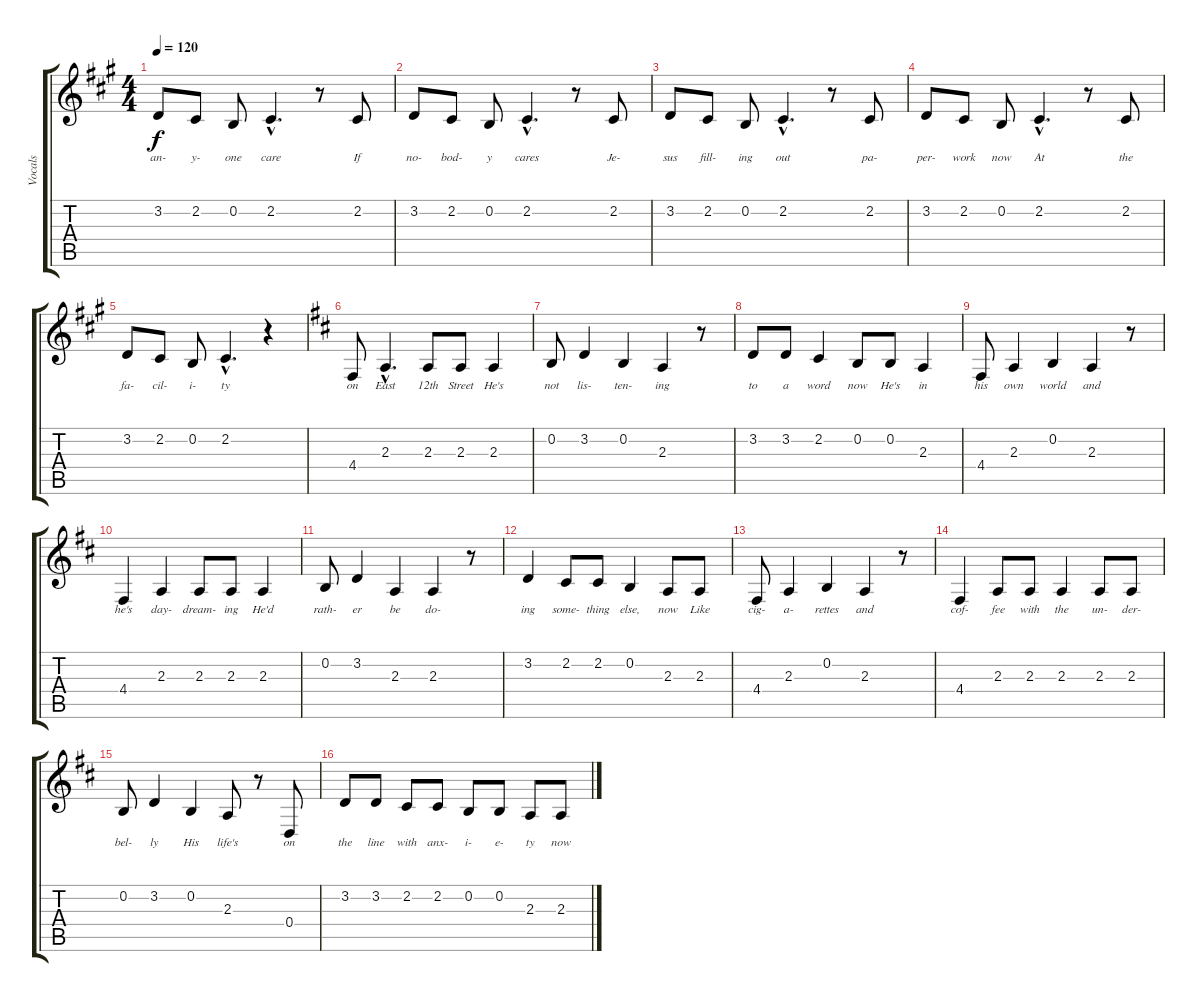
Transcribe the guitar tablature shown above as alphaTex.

\track ("Vocals" "Vocals") {instrument clarinet}
\staff {score tabs}
\tuning (E4 B3 G3 D3 A2 E2) {hide}
\ts (4 4)
\tempo 120
\clef g2
\ks a
3.2.8{lyrics (0 "an-") lyrics (1 "") lyrics (2 "") lyrics (3 "") lyrics (4 "") dy f} 2.2.8{lyrics (0 "y-") lyrics (1 "") lyrics (2 "") lyrics (3 "") lyrics (4 "")} 0.2.8{lyrics (0 "one") lyrics (1 "") lyrics (2 "") lyrics (3 "") lyrics (4 "")} 2.2{hac}.4{d lyrics (0 "care") lyrics (1 "") lyrics (2 "") lyrics (3 "") lyrics (4 "")} r.8 2.2.8{lyrics (0 "If") lyrics (1 "") lyrics (2 "") lyrics (3 "") lyrics (4 "")} |
3.2.8{lyrics (0 "no-") lyrics (1 "") lyrics (2 "") lyrics (3 "") lyrics (4 "")} 2.2.8{lyrics (0 "bod-") lyrics (1 "") lyrics (2 "") lyrics (3 "") lyrics (4 "")} 0.2.8{lyrics (0 "y") lyrics (1 "") lyrics (2 "") lyrics (3 "") lyrics (4 "")} 2.2{hac}.4{d lyrics (0 "cares") lyrics (1 "") lyrics (2 "") lyrics (3 "") lyrics (4 "")} r.8 2.2.8{lyrics (0 "Je-") lyrics (1 "") lyrics (2 "") lyrics (3 "") lyrics (4 "")} |
3.2.8{lyrics (0 "sus") lyrics (1 "") lyrics (2 "") lyrics (3 "") lyrics (4 "")} 2.2.8{lyrics (0 "fill-") lyrics (1 "") lyrics (2 "") lyrics (3 "") lyrics (4 "")} 0.2.8{lyrics (0 "ing") lyrics (1 "") lyrics (2 "") lyrics (3 "") lyrics (4 "")} 2.2{hac}.4{d lyrics (0 "out") lyrics (1 "") lyrics (2 "") lyrics (3 "") lyrics (4 "")} r.8 2.2.8{lyrics (0 "pa-") lyrics (1 "") lyrics (2 "") lyrics (3 "") lyrics (4 "")} |
3.2.8{lyrics (0 "per-") lyrics (1 "") lyrics (2 "") lyrics (3 "") lyrics (4 "")} 2.2.8{lyrics (0 "work") lyrics (1 "") lyrics (2 "") lyrics (3 "") lyrics (4 "")} 0.2.8{lyrics (0 "now") lyrics (1 "") lyrics (2 "") lyrics (3 "") lyrics (4 "")} 2.2{hac}.4{d lyrics (0 "At") lyrics (1 "") lyrics (2 "") lyrics (3 "") lyrics (4 "")} r.8 2.2.8{lyrics (0 "the") lyrics (1 "") lyrics (2 "") lyrics (3 "") lyrics (4 "")} |
3.2.8{lyrics (0 "fa-") lyrics (1 "") lyrics (2 "") lyrics (3 "") lyrics (4 "")} 2.2.8{lyrics (0 "cil-") lyrics (1 "") lyrics (2 "") lyrics (3 "") lyrics (4 "")} 0.2.8{lyrics (0 "i-") lyrics (1 "") lyrics (2 "") lyrics (3 "") lyrics (4 "")} 2.2{hac}.4{d lyrics (0 "ty") lyrics (1 "") lyrics (2 "") lyrics (3 "") lyrics (4 "")} r.4 |
\ks d
4.4.8{lyrics (0 "on") lyrics (1 "") lyrics (2 "") lyrics (3 "") lyrics (4 "")} 2.3{hac}.4{d lyrics (0 "East") lyrics (1 "") lyrics (2 "") lyrics (3 "") lyrics (4 "")} 2.3.8{lyrics (0 "12th") lyrics (1 "") lyrics (2 "") lyrics (3 "") lyrics (4 "")} 2.3.8{lyrics (0 "Street") lyrics (1 "") lyrics (2 "") lyrics (3 "") lyrics (4 "")} 2.3.4{lyrics (0 "He's") lyrics (1 "") lyrics (2 "") lyrics (3 "") lyrics (4 "")} |
0.2.8{lyrics (0 "not") lyrics (1 "") lyrics (2 "") lyrics (3 "") lyrics (4 "")} 3.2.4{lyrics (0 "lis-") lyrics (1 "") lyrics (2 "") lyrics (3 "") lyrics (4 "")} 0.2.4{lyrics (0 "ten-") lyrics (1 "") lyrics (2 "") lyrics (3 "") lyrics (4 "")} 2.3.4{lyrics (0 "ing") lyrics (1 "") lyrics (2 "") lyrics (3 "") lyrics (4 "")} r.8 |
3.2.8{lyrics (0 "to") lyrics (1 "") lyrics (2 "") lyrics (3 "") lyrics (4 "")} 3.2.8{lyrics (0 "a") lyrics (1 "") lyrics (2 "") lyrics (3 "") lyrics (4 "")} 2.2.4{lyrics (0 "word") lyrics (1 "") lyrics (2 "") lyrics (3 "") lyrics (4 "")} 0.2.8{lyrics (0 "now") lyrics (1 "") lyrics (2 "") lyrics (3 "") lyrics (4 "")} 0.2.8{lyrics (0 "He's") lyrics (1 "") lyrics (2 "") lyrics (3 "") lyrics (4 "")} 2.3.4{lyrics (0 "in") lyrics (1 "") lyrics (2 "") lyrics (3 "") lyrics (4 "")} |
4.4.8{lyrics (0 "his") lyrics (1 "") lyrics (2 "") lyrics (3 "") lyrics (4 "")} 2.3.4{lyrics (0 "own") lyrics (1 "") lyrics (2 "") lyrics (3 "") lyrics (4 "")} 0.2.4{lyrics (0 "world") lyrics (1 "") lyrics (2 "") lyrics (3 "") lyrics (4 "")} 2.3.4{lyrics (0 "and") lyrics (1 "") lyrics (2 "") lyrics (3 "") lyrics (4 "")} r.8 |
4.4.4{lyrics (0 "he's") lyrics (1 "") lyrics (2 "") lyrics (3 "") lyrics (4 "")} 2.3.4{lyrics (0 "day-") lyrics (1 "") lyrics (2 "") lyrics (3 "") lyrics (4 "")} 2.3.8{lyrics (0 "dream-") lyrics (1 "") lyrics (2 "") lyrics (3 "") lyrics (4 "")} 2.3.8{lyrics (0 "ing") lyrics (1 "") lyrics (2 "") lyrics (3 "") lyrics (4 "")} 2.3.4{lyrics (0 "He'd") lyrics (1 "") lyrics (2 "") lyrics (3 "") lyrics (4 "")} |
0.2.8{lyrics (0 "rath-") lyrics (1 "") lyrics (2 "") lyrics (3 "") lyrics (4 "")} 3.2.4{lyrics (0 "er") lyrics (1 "") lyrics (2 "") lyrics (3 "") lyrics (4 "")} 2.3.4{lyrics (0 "be") lyrics (1 "") lyrics (2 "") lyrics (3 "") lyrics (4 "")} 2.3.4{lyrics (0 "do-") lyrics (1 "") lyrics (2 "") lyrics (3 "") lyrics (4 "")} r.8 |
3.2.4{lyrics (0 "ing") lyrics (1 "") lyrics (2 "") lyrics (3 "") lyrics (4 "")} 2.2.8{lyrics (0 "some-") lyrics (1 "") lyrics (2 "") lyrics (3 "") lyrics (4 "")} 2.2.8{lyrics (0 "thing") lyrics (1 "") lyrics (2 "") lyrics (3 "") lyrics (4 "")} 0.2.4{lyrics (0 "else,") lyrics (1 "") lyrics (2 "") lyrics (3 "") lyrics (4 "")} 2.3.8{lyrics (0 "now") lyrics (1 "") lyrics (2 "") lyrics (3 "") lyrics (4 "")} 2.3.8{lyrics (0 "Like") lyrics (1 "") lyrics (2 "") lyrics (3 "") lyrics (4 "")} |
4.4.8{lyrics (0 "cig-") lyrics (1 "") lyrics (2 "") lyrics (3 "") lyrics (4 "")} 2.3.4{lyrics (0 "a-") lyrics (1 "") lyrics (2 "") lyrics (3 "") lyrics (4 "")} 0.2.4{lyrics (0 "rettes") lyrics (1 "") lyrics (2 "") lyrics (3 "") lyrics (4 "")} 2.3.4{lyrics (0 "and") lyrics (1 "") lyrics (2 "") lyrics (3 "") lyrics (4 "")} r.8 |
4.4.4{lyrics (0 "cof-") lyrics (1 "") lyrics (2 "") lyrics (3 "") lyrics (4 "")} 2.3.8{lyrics (0 "fee") lyrics (1 "") lyrics (2 "") lyrics (3 "") lyrics (4 "")} 2.3.8{lyrics (0 "with") lyrics (1 "") lyrics (2 "") lyrics (3 "") lyrics (4 "")} 2.3.4{lyrics (0 "the") lyrics (1 "") lyrics (2 "") lyrics (3 "") lyrics (4 "")} 2.3.8{lyrics (0 "un-") lyrics (1 "") lyrics (2 "") lyrics (3 "") lyrics (4 "")} 2.3.8{lyrics (0 "der-") lyrics (1 "") lyrics (2 "") lyrics (3 "") lyrics (4 "")} |
0.2.8{lyrics (0 "bel-") lyrics (1 "") lyrics (2 "") lyrics (3 "") lyrics (4 "")} 3.2.4{lyrics (0 "ly") lyrics (1 "") lyrics (2 "") lyrics (3 "") lyrics (4 "")} 0.2.4{lyrics (0 "His") lyrics (1 "") lyrics (2 "") lyrics (3 "") lyrics (4 "")} 2.3.8{lyrics (0 "life's") lyrics (1 "") lyrics (2 "") lyrics (3 "") lyrics (4 "")} r.8 0.4.8{lyrics (0 "on") lyrics (1 "") lyrics (2 "") lyrics (3 "") lyrics (4 "")} |
3.2.8{lyrics (0 "the") lyrics (1 "") lyrics (2 "") lyrics (3 "") lyrics (4 "")} 3.2.8{lyrics (0 "line") lyrics (1 "") lyrics (2 "") lyrics (3 "") lyrics (4 "")} 2.2.8{lyrics (0 "with") lyrics (1 "") lyrics (2 "") lyrics (3 "") lyrics (4 "")} 2.2.8{lyrics (0 "anx-") lyrics (1 "") lyrics (2 "") lyrics (3 "") lyrics (4 "")} 0.2.8{lyrics (0 "i-") lyrics (1 "") lyrics (2 "") lyrics (3 "") lyrics (4 "")} 0.2.8{lyrics (0 "e-") lyrics (1 "") lyrics (2 "") lyrics (3 "") lyrics (4 "")} 2.3.8{lyrics (0 "ty") lyrics (1 "") lyrics (2 "") lyrics (3 "") lyrics (4 "")} 2.3.8{lyrics (0 "now") lyrics (1 "") lyrics (2 "") lyrics (3 "") lyrics (4 "")}
